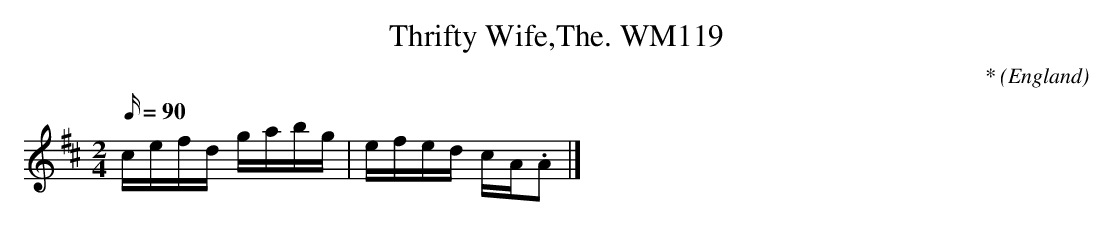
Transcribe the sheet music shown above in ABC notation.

X:1
T:Thrifty Wife,The. WM119
M:2/4
L:1/16
Q:90
C:*
O:England
W:
K:D
cefd gabg|efed c-A.A2|]
